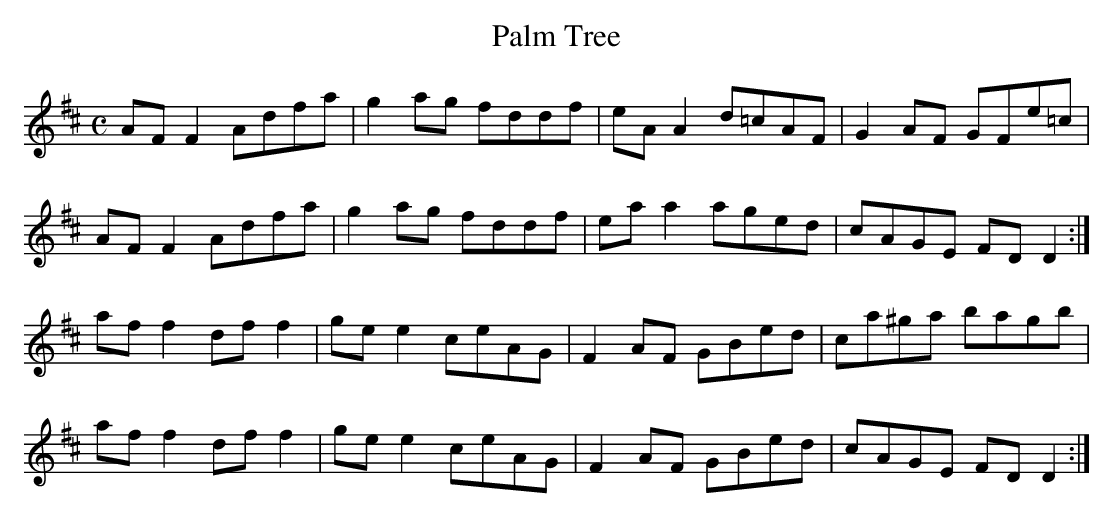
X:1
T:Palm Tree
M:C
L:1/8
K:D Major
AFF2 Adfa|g2ag fddf|eAA2 d=cAF|G2AF GFe=c|!
AFF2 Adfa|g2ag fddf|eaa2 aged|cAGE FDD2:|!
aff2 dff2|gee2 ceAG|F2AF GBed|ca^ga bagb|!
aff2 dff2|gee2 ceAG|F2AF GBed|cAGE FDD2:|!
